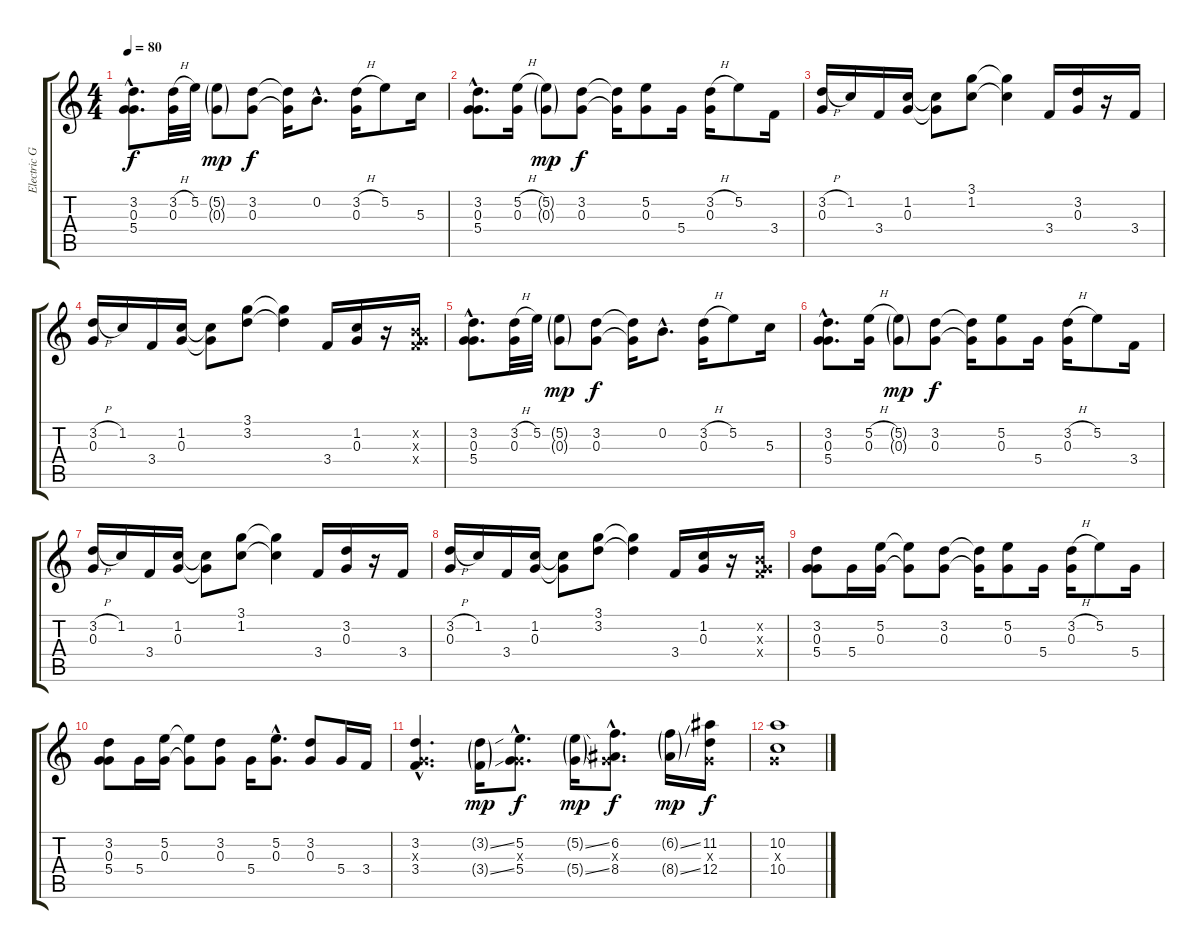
\track ("Electric Guitar (slightly dirty)" "Electric G") {instrument electricguitarclean}
\staff {score tabs}
\tuning (E4 B3 G3 D3 A2 E2) {hide}
\ts (4 4)
\tempo 80
\clef g2
\ks c
(3.2{hac} 0.3{hac} 5.4{hac}).8{d dy f} (3.2{h} 0.3).32 5.2.32 (5.2{g} 0.3{g}).8{dy mp} (3.2 0.3).8{dy f} (3.2{t} 0.3{t}).16 0.2{hac}.8{d} (3.2{h} 0.3).16 5.2.8 5.3.16 |
(3.2{hac} 0.3{hac} 5.4{hac}).8{d} (5.2{h} 0.3).16 (5.2{g} 0.3{g}).8{dy mp} (3.2 0.3).8{dy f} (3.2{t} 0.3{t}).16 (5.2 0.3).8 5.4.16 (3.2{h} 0.3).16 5.2.8 3.4.16 |
(3.2{h} 0.3).16 1.2.16 3.4.16 (1.2 0.3).16 (1.2{t} 0.3{t}).8 (3.1 1.2).8 (3.1{t} 1.2{t}).4 3.4.16 (3.2 0.3).16 r.16 3.4.16 |
(3.2{h} 0.3).16 1.2.16 3.4.16 (1.2 0.3).16 (1.2{t} 0.3{t}).8 (3.1 3.2).8 (3.1{t} 3.2{t}).4 3.4.16 (1.2 0.3).16 r.16 (0.2{x} 0.3{x} 3.4{x}).16 |
(3.2{hac} 0.3{hac} 5.4{hac}).8{d} (3.2{h} 0.3).32 5.2.32 (5.2{g} 0.3{g}).8{dy mp} (3.2 0.3).8{dy f} (3.2{t} 0.3{t}).16 0.2{hac}.8{d} (3.2{h} 0.3).16 5.2.8 5.3.16 |
(3.2{hac} 0.3{hac} 5.4{hac}).8{d} (5.2{h} 0.3).16 (5.2{g} 0.3{g}).8{dy mp} (3.2 0.3).8{dy f} (3.2{t} 0.3{t}).16 (5.2 0.3).8 5.4.16 (3.2{h} 0.3).16 5.2.8 3.4.16 |
(3.2{h} 0.3).16 1.2.16 3.4.16 (1.2 0.3).16 (1.2{t} 0.3{t}).8 (3.1 1.2).8 (3.1{t} 1.2{t}).4 3.4.16 (3.2 0.3).16 r.16 3.4.16 |
(3.2{h} 0.3).16 1.2.16 3.4.16 (1.2 0.3).16 (1.2{t} 0.3{t}).8 (3.1 3.2).8 (3.1{t} 3.2{t}).4 3.4.16 (1.2 0.3).16 r.16 (0.2{x} 0.3{x} 3.4{x}).16 |
(3.2 0.3 5.4).8 5.4.16 (5.2 0.3).16 (5.2{t} 0.3{t}).8 (3.2 0.3).8 (3.2{t} 0.3{t}).16 (5.2 0.3).8 5.4.16 (3.2{h} 0.3).16 5.2.8 5.4.16 |
(3.2 0.3 5.4).8 5.4.16 (5.2 0.3).16 (5.2{t} 0.3{t}).8 (3.2 0.3).8 5.4.16 (5.2{hac} 0.3{hac}).8{d} (3.2 0.3).8 5.4.16 3.4.16 |
(3.2{hac} 0.3{hac x} 3.4{hac}).4{d} (3.2{ss g} 3.4{ss g}).16{dy mp} (5.2{hac} 0.3{hac x} 5.4{hac}).8{d dy f} (5.2{ss g} 5.4{ss g}).16{dy mp} (6.2{hac} 0.3{hac x} 8.4{hac}).8{d dy f} (6.2{ss g} 8.4{ss g}).16{dy mp} (11.2 0.3{x} 12.4).16{dy f} |
(10.2 0.3{x} 10.4).1
